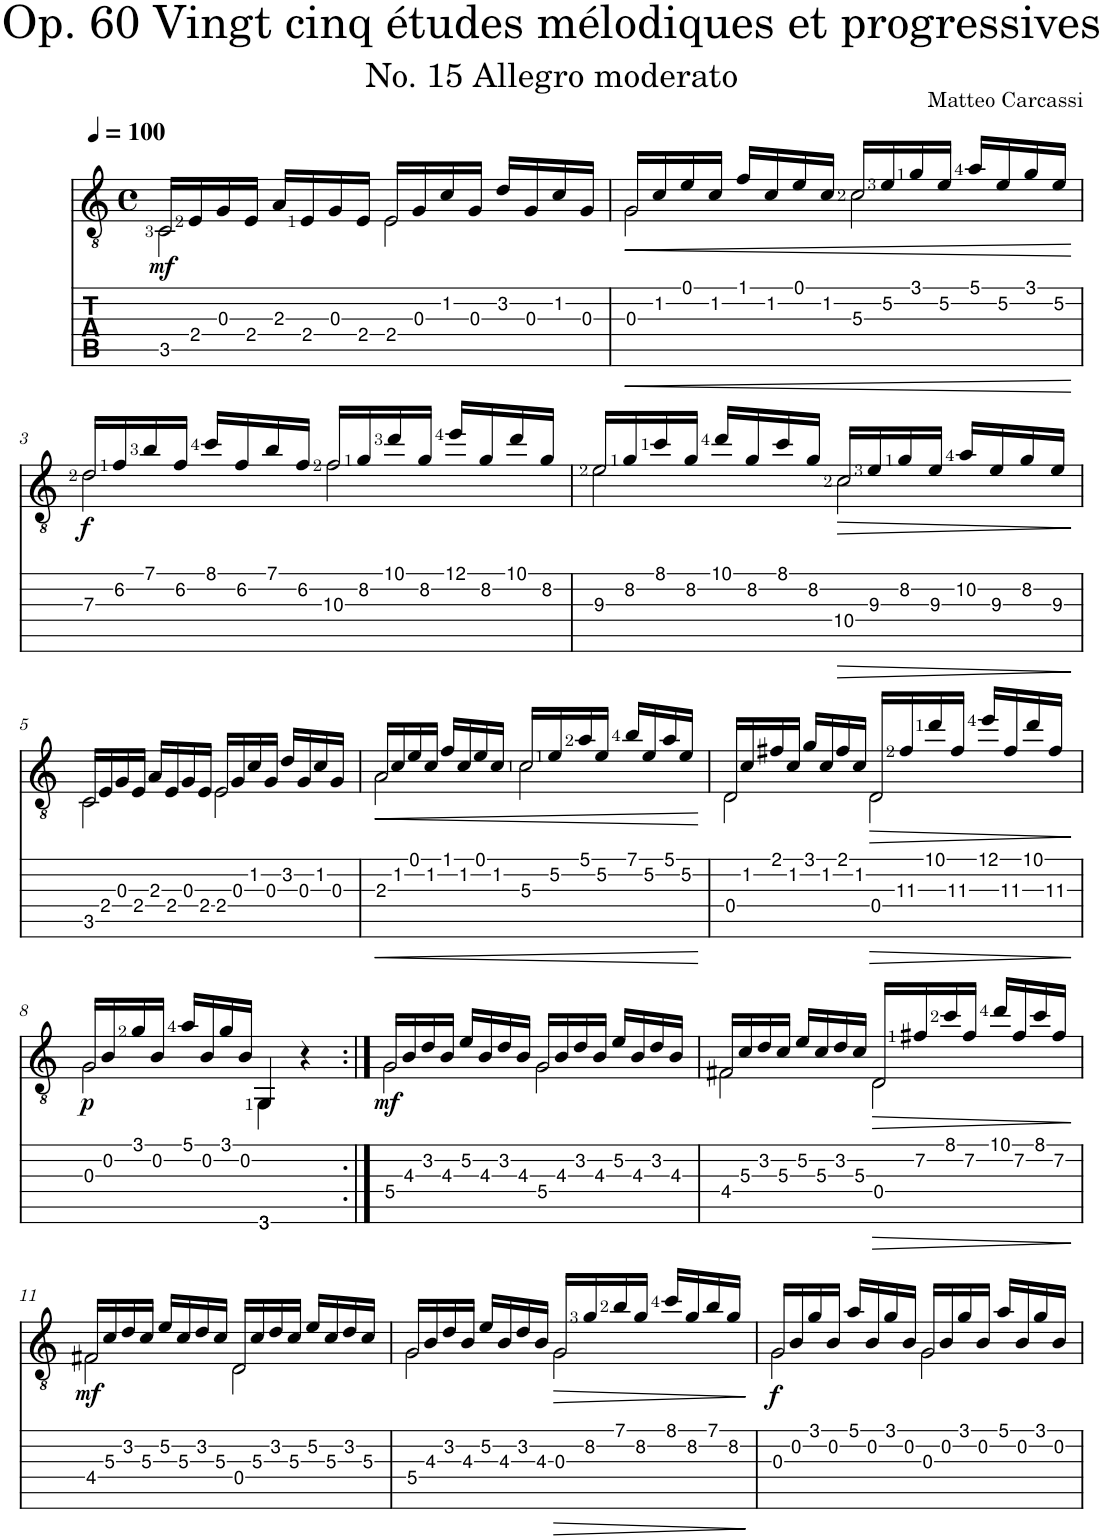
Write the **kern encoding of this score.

**kern	**kern	**dynam
*part1	*part1	*part1
*staff2	*staff1	*staff1/2
*I"Classical Guitar	*	*
*I'Guit.	*	*
*stria6	*	*
*	*clefGv2	*
*k[]	*k[]	*
*C:	*C:	*
*M4/4	*M4/4	*
*met(c)	*met(c)	*
*MM100	*MM100	*
=1	=1	=1
*^	*^	*
!	!	!	!	!LO:DY:b
16CLL	2C	16C/LL	2C\	mf
16EJ	.	16E/	.	.
16GL	.	16G/	.	.
16EJJ	.	16E/JJ	.	.
16ALL	.	16A/LL	.	.
16EJ	.	16E/	.	.
16GL	.	16G/	.	.
16EJJ	.	16E/JJ	.	.
16ELL	2E	16E/LL	2E\	.
16GJ	.	16G/	.	.
16cL	.	16c/	.	.
16GJJ	.	16G/JJ	.	.
16dLL	.	16d/LL	.	.
16GJ	.	16G/	.	.
16cL	.	16c/	.	.
16GJJ	.	16G/JJ	.	.
=2	=2	=2	=2	=2
!	!	!	!	!LO:HP:b
16GLL	2G	16G/LL	2G\	<
16cJ	.	16c/	.	.
16eL	.	16e/	.	.
16cJJ	.	16c/JJ	.	.
16fLL	.	16f/LL	.	.
16cJ	.	16c/	.	.
16eL	.	16e/	.	.
16cJJ	.	16c/JJ	.	.
16cLL	2c	16c/LL	2c\	.
16eJ	.	16e/	.	.
16gL	.	16g/	.	.
16eJJ	.	16e/JJ	.	.
16aLL	.	16a/LL	.	.
16eJ	.	16e/	.	.
16gL	.	16g/	.	.
16eJJ	.	16e/JJ	.	.
*v	*v	*	*	*
*	*v	*v	*
.	.	[
!!LO:LB:g=z
=3	=3	=3
*^	*^	*
!	!	!	!	!LO:DY:b
16dLL	2d	16d/LL	2d\	f
16fJ	.	16f/	.	.
16bL	.	16b/	.	.
16fJJ	.	16f/JJ	.	.
16ccLL	.	16cc/LL	.	.
16fJ	.	16f/	.	.
16bL	.	16b/	.	.
16fJJ	.	16f/JJ	.	.
16fLL	2f	16f/LL	2f\	.
16gJ	.	16g/	.	.
16ddL	.	16dd/	.	.
16gJJ	.	16g/JJ	.	.
16eeLL	.	16ee/LL	.	.
16gJ	.	16g/	.	.
16ddL	.	16dd/	.	.
16gJJ	.	16g/JJ	.	.
=4	=4	=4	=4	=4
16eLL	2e	16e/LL	2e\	.
16gJ	.	16g/	.	.
16ccL	.	16cc/	.	.
16gJJ	.	16g/JJ	.	.
16ddLL	.	16dd/LL	.	.
16gJ	.	16g/	.	.
16ccL	.	16cc/	.	.
16gJJ	.	16g/JJ	.	.
!	!	!	!	!LO:HP:b
16cLL	2c	16c/LL	2c\	>
16eJ	.	16e/	.	.
16gL	.	16g/	.	.
16eJJ	.	16e/JJ	.	.
16aLL	.	16a/LL	.	.
16eJ	.	16e/	.	.
16gL	.	16g/	.	.
16eJJ	.	16e/JJ	.	.
*v	*v	*	*	*
*	*v	*v	*
.	.	]
!!LO:LB:g=z
=5	=5	=5
*^	*^	*
16CLL	2C	16C/LL	2C\	.
16EJ	.	16E/	.	.
16GL	.	16G/	.	.
16EJJ	.	16E/JJ	.	.
16ALL	.	16A/LL	.	.
16EJ	.	16E/	.	.
16GL	.	16G/	.	.
16EJJ	.	16E/JJ	.	.
16ELL	2E	16E/LL	2E\	.
16GJ	.	16G/	.	.
16cL	.	16c/	.	.
16GJJ	.	16G/JJ	.	.
16dLL	.	16d/LL	.	.
16GJ	.	16G/	.	.
16cL	.	16c/	.	.
16GJJ	.	16G/JJ	.	.
=6	=6	=6	=6	=6
!	!	!	!	!LO:HP:b
16ALL	2A	16A/LL	2A\	<
16cJ	.	16c/	.	.
16eL	.	16e/	.	.
16cJJ	.	16c/JJ	.	.
16fLL	.	16f/LL	.	.
16cJ	.	16c/	.	.
16eL	.	16e/	.	.
16cJJ	.	16c/JJ	.	.
16cLL	2c	16c/LL	2c\	.
16eJ	.	16e/	.	.
16aL	.	16a/	.	.
16eJJ	.	16e/JJ	.	.
16bLL	.	16b/LL	.	.
16eJ	.	16e/	.	.
16aL	.	16a/	.	.
16eJJ	.	16e/JJ	.	.
*v	*v	*	*	*
*	*v	*v	*
.	.	[
=7	=7	=7
*^	*^	*
16DLL	2D	16D/LL	2D\	.
16cJ	.	16c/	.	.
16f#XL	.	16f#X/	.	.
16cJJ	.	16c/JJ	.	.
16gLL	.	16g/LL	.	.
16cJ	.	16c/	.	.
16f#L	.	16f#/	.	.
16cJJ	.	16c/JJ	.	.
!	!	!	!	!LO:HP:b
16DLL	2D	16D/LL	2D\	>
16f#J	.	16f#/	.	.
16ddL	.	16dd/	.	.
16f#JJ	.	16f#/JJ	.	.
16eeLL	.	16ee/LL	.	.
16f#J	.	16f#/	.	.
16ddL	.	16dd/	.	.
16f#JJ	.	16f#/JJ	.	.
*v	*v	*	*	*
*	*v	*v	*
.	.	]
!!LO:LB:g=z
=8	=8	=8
*^	*^	*
!	!	!	!	!LO:DY:b
16GLL	2G	16G/LL	2G\	p
16BJ	.	16B/	.	.
16gL	.	16g/	.	.
16BJJ	.	16B/JJ	.	.
16aLL	.	16a/LL	.	.
16BJ	.	16B/	.	.
16gL	.	16g/	.	.
16BJJ	.	16B/JJ	.	.
4GG	4GG	4GG/	4GG\	.
4r	4r	4r	4ryy	.
=9:|!	=9:|!	=9:|!	=9:|!	=9:|!
!	!	!	!	!LO:DY:b
16GLL	2G	16G/LL	2G\	mf
16BJ	.	16B/	.	.
16dL	.	16d/	.	.
16BJJ	.	16B/JJ	.	.
16eLL	.	16e/LL	.	.
16BJ	.	16B/	.	.
16dL	.	16d/	.	.
16BJJ	.	16B/JJ	.	.
16GLL	2G	16G/LL	2G\	.
16BJ	.	16B/	.	.
16dL	.	16d/	.	.
16BJJ	.	16B/JJ	.	.
16eLL	.	16e/LL	.	.
16BJ	.	16B/	.	.
16dL	.	16d/	.	.
16BJJ	.	16B/JJ	.	.
=10	=10	=10	=10	=10
16F#XLL	2F#	16F#X/LL	2F#\	.
16cJ	.	16c/	.	.
16dL	.	16d/	.	.
16cJJ	.	16c/JJ	.	.
16eLL	.	16e/LL	.	.
16cJ	.	16c/	.	.
16dL	.	16d/	.	.
16cJJ	.	16c/JJ	.	.
!	!	!	!	!LO:HP:b
16DLL	2D	16D/LL	2D\	>
16f#XJ	.	16f#X/	.	.
16ccL	.	16cc/	.	.
16f#JJ	.	16f#/JJ	.	.
16ddLL	.	16dd/LL	.	.
16f#J	.	16f#/	.	.
16ccL	.	16cc/	.	.
16f#JJ	.	16f#/JJ	.	.
*v	*v	*	*	*
*	*v	*v	*
.	.	]
!!LO:LB:g=z
=11	=11	=11
*^	*^	*
!	!	!	!	!LO:DY:b
16F#XLL	2F#	16F#X/LL	2F#\	mf
16cJ	.	16c/	.	.
16dL	.	16d/	.	.
16cJJ	.	16c/JJ	.	.
16eLL	.	16e/LL	.	.
16cJ	.	16c/	.	.
16dL	.	16d/	.	.
16cJJ	.	16c/JJ	.	.
16DLL	2D	16D/LL	2D\	.
16cJ	.	16c/	.	.
16dL	.	16d/	.	.
16cJJ	.	16c/JJ	.	.
16eLL	.	16e/LL	.	.
16cJ	.	16c/	.	.
16dL	.	16d/	.	.
16cJJ	.	16c/JJ	.	.
=12	=12	=12	=12	=12
16GLL	2G	16G/LL	2G\	.
16BJ	.	16B/	.	.
16dL	.	16d/	.	.
16BJJ	.	16B/JJ	.	.
16eLL	.	16e/LL	.	.
16BJ	.	16B/	.	.
16dL	.	16d/	.	.
16BJJ	.	16B/JJ	.	.
!	!	!	!	!LO:HP:b
16GLL	2G	16G/LL	2G\	>
16gJ	.	16g/	.	.
16bL	.	16b/	.	.
16gJJ	.	16g/JJ	.	.
16ccLL	.	16cc/LL	.	.
16gJ	.	16g/	.	.
16bL	.	16b/	.	.
16gJJ	.	16g/JJ	.	.
*v	*v	*	*	*
*	*v	*v	*
.	.	]
=13	=13	=13
*^	*^	*
!	!	!	!	!LO:DY:b
16GLL	2G	16G/LL	2G\	f
16BJ	.	16B/	.	.
16gL	.	16g/	.	.
16BJJ	.	16B/JJ	.	.
16aLL	.	16a/LL	.	.
16BJ	.	16B/	.	.
16gL	.	16g/	.	.
16BJJ	.	16B/JJ	.	.
16GLL	2G	16G/LL	2G\	.
16BJ	.	16B/	.	.
16gL	.	16g/	.	.
16BJJ	.	16B/JJ	.	.
16aLL	.	16a/LL	.	.
16BJ	.	16B/	.	.
16gL	.	16g/	.	.
16BJJ	.	16B/JJ	.	.
*v	*v	*	*	*
*	*v	*v	*
=	=	=
*-	*-	*-
